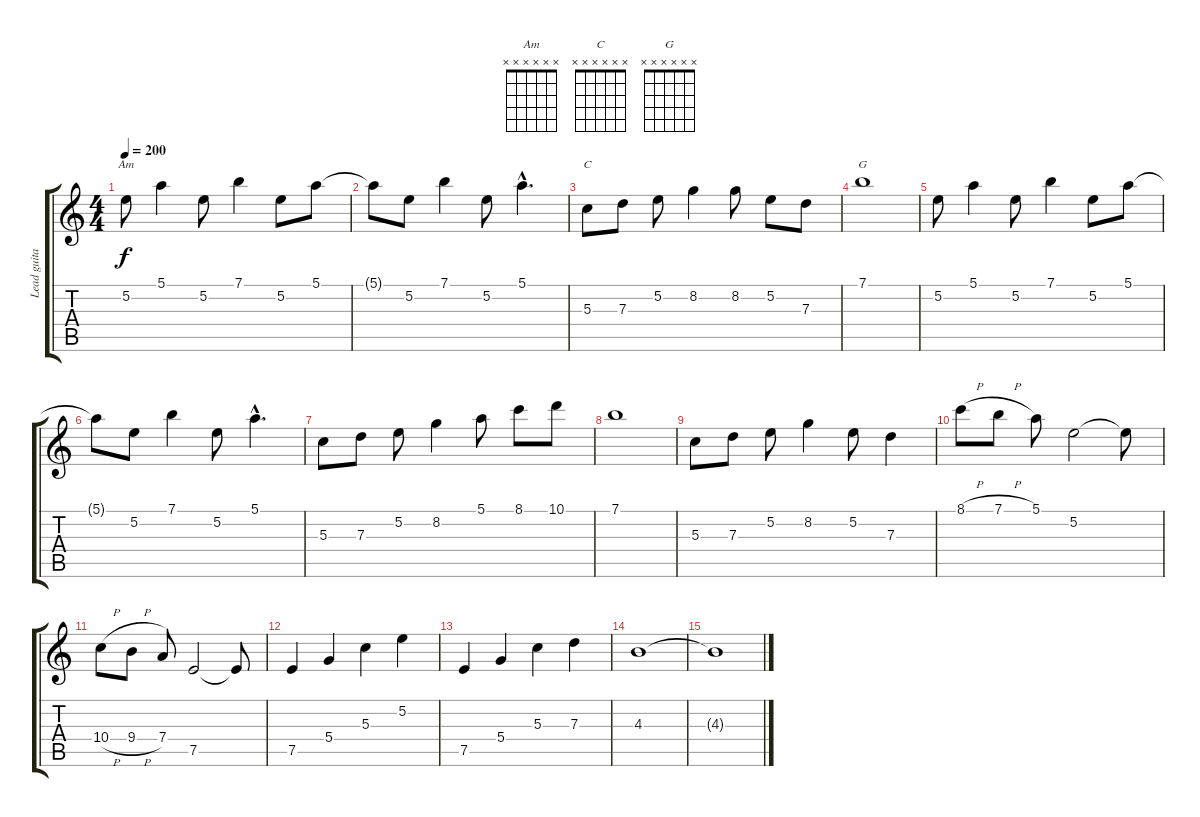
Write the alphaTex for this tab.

\track ("Lead guitar" "Lead guita") {instrument overdrivenguitar}
\staff {score tabs}
\tuning (E4 B3 G3 D3 A2 E2) {hide}
\chord ("Am" x x x x x x) {firstfret 0}
\chord ("C" x x x x x x) {firstfret 0}
\chord ("G" x x x x x x) {firstfret 0}
\ts (4 4)
\tempo 200
\clef g2
\ks c
5.2.8{ch "Am" dy f instrument overdrivenguitar} 5.1.4 5.2.8 7.1.4 5.2.8 5.1.8 |
5.1{t}.8 5.2.8 7.1.4 5.2.8 5.1{hac}.4{d} |
5.3.8{ch "C"} 7.3.8 5.2.8 8.2.4 8.2.8 5.2.8 7.3.8 |
7.1.1{ch "G"} |
5.2.8 5.1.4 5.2.8 7.1.4 5.2.8 5.1.8 |
5.1{t}.8 5.2.8 7.1.4 5.2.8 5.1{hac}.4{d} |
5.3.8 7.3.8 5.2.8 8.2.4 5.1.8 8.1.8 10.1.8 |
7.1.1 |
5.3.8 7.3.8 5.2.8 8.2.4 5.2.8 7.3.4 |
8.1{h}.8 7.1{h}.8 5.1.8 5.2.2 5.2{t}.8 |
10.4{h}.8 9.4{h}.8 7.4.8 7.5.2 7.5{t}.8 |
7.5.4 5.4.4 5.3.4 5.2.4 |
7.5.4 5.4.4 5.3.4 7.3.4 |
4.3.1 |
4.3{t}.1
